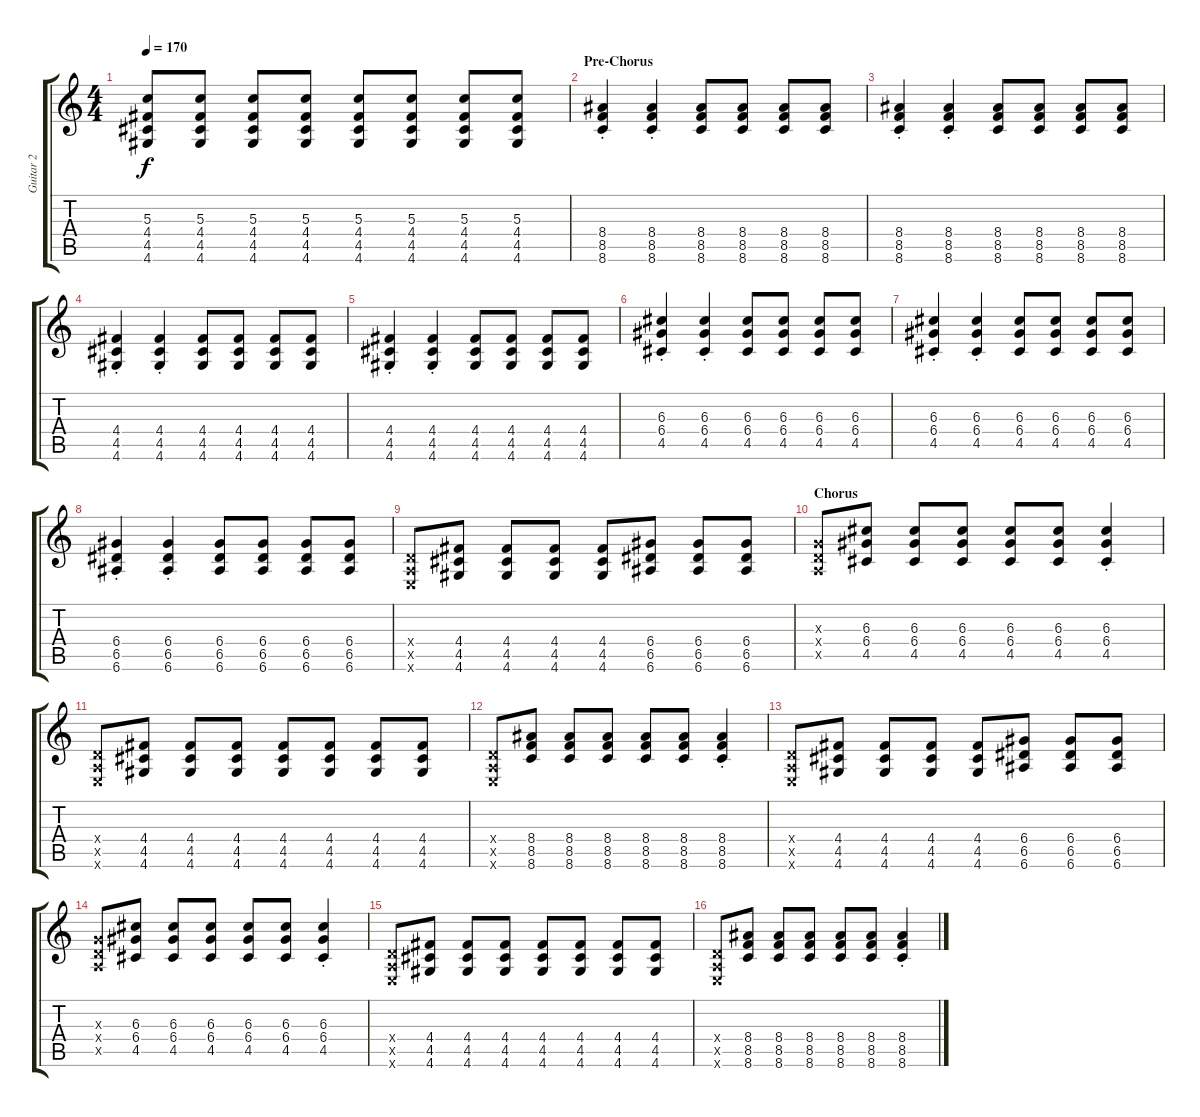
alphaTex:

\track ("Guitar 2" "Guitar 2") {instrument electricguitarclean}
\staff {score tabs}
\tuning (E4 B3 G3 D3 A2 E2) {hide}
\ts (4 4)
\tempo 170
\clef g2
\ks c
(5.3 4.4 4.5 4.6).8{dy f} (5.3 4.4 4.5 4.6).8 (5.3 4.4 4.5 4.6).8 (5.3 4.4 4.5 4.6).8 (5.3 4.4 4.5 4.6).8 (5.3 4.4 4.5 4.6).8 (5.3 4.4 4.5 4.6).8 (5.3 4.4 4.5 4.6).8 |
\section ("" "Pre-Chorus")
(8.4{st} 8.5{st} 8.6{st}).4 (8.4{st} 8.5{st} 8.6{st}).4 (8.4 8.5 8.6).8 (8.4 8.5 8.6).8 (8.4 8.5 8.6).8 (8.4 8.5 8.6).8 |
(8.4{st} 8.5{st} 8.6{st}).4 (8.4{st} 8.5{st} 8.6{st}).4 (8.4 8.5 8.6).8 (8.4 8.5 8.6).8 (8.4 8.5 8.6).8 (8.4 8.5 8.6).8 |
(4.4{st} 4.5{st} 4.6{st}).4 (4.4{st} 4.5{st} 4.6{st}).4 (4.4 4.5 4.6).8 (4.4 4.5 4.6).8 (4.4 4.5 4.6).8 (4.4 4.5 4.6).8 |
(4.4{st} 4.5{st} 4.6{st}).4 (4.4{st} 4.5{st} 4.6{st}).4 (4.4 4.5 4.6).8 (4.4 4.5 4.6).8 (4.4 4.5 4.6).8 (4.4 4.5 4.6).8 |
(6.3{st} 6.4{st} 4.5{st}).4 (6.3{st} 6.4{st} 4.5{st}).4 (6.3 6.4 4.5).8 (6.3 6.4 4.5).8 (6.3 6.4 4.5).8 (6.3 6.4 4.5).8 |
(6.3{st} 6.4{st} 4.5{st}).4 (6.3{st} 6.4{st} 4.5{st}).4 (6.3 6.4 4.5).8 (6.3 6.4 4.5).8 (6.3 6.4 4.5).8 (6.3 6.4 4.5).8 |
(6.4{st} 6.5{st} 6.6{st}).4 (6.4{st} 6.5{st} 6.6{st}).4 (6.4 6.5 6.6).8 (6.4 6.5 6.6).8 (6.4 6.5 6.6).8 (6.4 6.5 6.6).8 |
(0.4{x} 0.5{x} 0.6{x}).8 (4.4 4.5 4.6).8 (4.4 4.5 4.6).8 (4.4 4.5 4.6).8 (4.4 4.5 4.6).8 (6.4 6.5 6.6).8 (6.4 6.5 6.6).8 (6.4 6.5 6.6).8 |
\section ("" "Chorus")
(0.3{x} 0.4{x} 0.5{x}).8 (6.3 6.4 4.5).8 (6.3 6.4 4.5).8 (6.3 6.4 4.5).8 (6.3 6.4 4.5).8 (6.3 6.4 4.5).8 (6.3{st} 6.4{st} 4.5{st}).4 |
(0.4{x} 0.5{x} 0.6{x}).8 (4.4 4.5 4.6).8 (4.4 4.5 4.6).8 (4.4 4.5 4.6).8 (4.4 4.5 4.6).8 (4.4 4.5 4.6).8 (4.4 4.5 4.6).8 (4.4 4.5 4.6).8 |
(0.4{x} 0.5{x} 0.6{x}).8 (8.4 8.5 8.6).8 (8.4 8.5 8.6).8 (8.4 8.5 8.6).8 (8.4 8.5 8.6).8 (8.4 8.5 8.6).8 (8.4{st} 8.5{st} 8.6{st}).4 |
(0.4{x} 0.5{x} 0.6{x}).8 (4.4 4.5 4.6).8 (4.4 4.5 4.6).8 (4.4 4.5 4.6).8 (4.4 4.5 4.6).8 (6.4 6.5 6.6).8 (6.4 6.5 6.6).8 (6.4 6.5 6.6).8 |
(0.3{x} 0.4{x} 0.5{x}).8 (6.3 6.4 4.5).8 (6.3 6.4 4.5).8 (6.3 6.4 4.5).8 (6.3 6.4 4.5).8 (6.3 6.4 4.5).8 (6.3{st} 6.4{st} 4.5{st}).4 |
(0.4{x} 0.5{x} 0.6{x}).8 (4.4 4.5 4.6).8 (4.4 4.5 4.6).8 (4.4 4.5 4.6).8 (4.4 4.5 4.6).8 (4.4 4.5 4.6).8 (4.4 4.5 4.6).8 (4.4 4.5 4.6).8 |
(0.4{x} 0.5{x} 0.6{x}).8 (8.4 8.5 8.6).8 (8.4 8.5 8.6).8 (8.4 8.5 8.6).8 (8.4 8.5 8.6).8 (8.4 8.5 8.6).8 (8.4{st} 8.5{st} 8.6{st}).4
